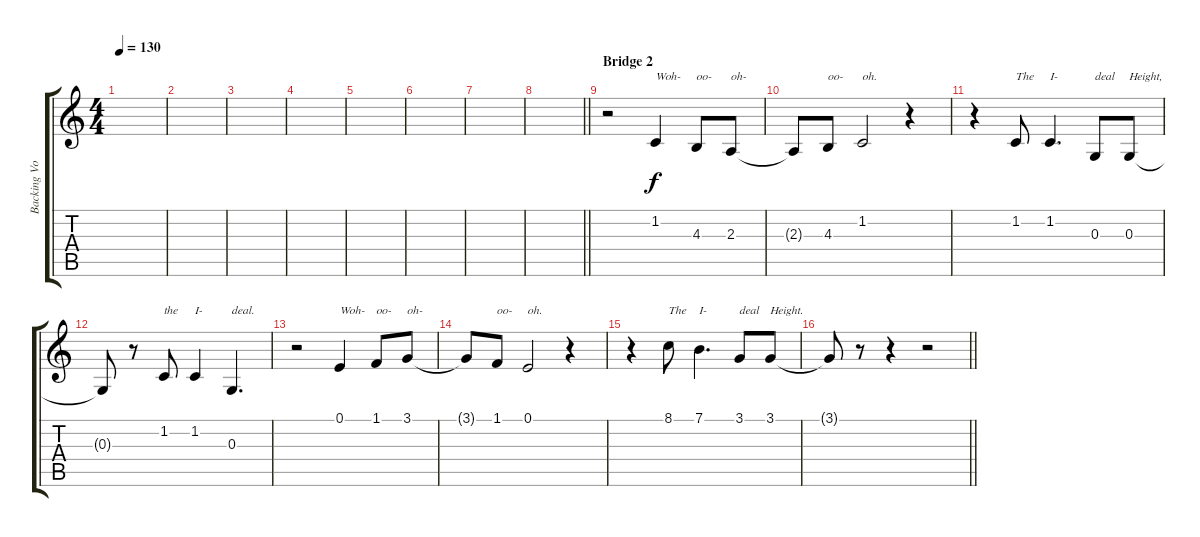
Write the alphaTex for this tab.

\track ("Backing Vocals - Ben Johnston" "Backing Vo") {instrument altosax}
\staff {score tabs}
\tuning (E4 B3 G3 D3 A2 E2) {hide}
\ts (4 4)
\tempo 130
\clef g2
\ks aminor
|
|
|
|
|
|
|
\barLineRight lightlight
|
\section ("" "Bridge 2")
r.2 1.2.4{txt "Woh-" volume 13} 4.3.8{txt "oo-"} 2.3.8{txt "oh-"} |
2.3{t}.8 4.3.8{txt "oo-"} 1.2.2{txt "oh."} r.4 |
r.4 1.2.8{txt "The"} 1.2.4{d txt "I-"} 0.3.8{txt "deal"} 0.3.8{txt "Height,"} |
0.3{t}.8 r.8 1.2.8{txt "the"} 1.2.4{txt "I-"} 0.3.4{d txt "deal."} |
r.2 0.1.4{txt "Woh-"} 1.1.8{txt "oo-"} 3.1.8{txt "oh-"} |
3.1{t}.8 1.1.8{txt "oo-"} 0.1.2{txt "oh."} r.4 |
r.4 8.1.8{txt "The"} 7.1.4{d txt "I-"} 3.1.8{txt "deal"} 3.1.8{txt "Height."} |
\barLineRight lightlight
3.1{t}.8 r.8 r.4 r.2
